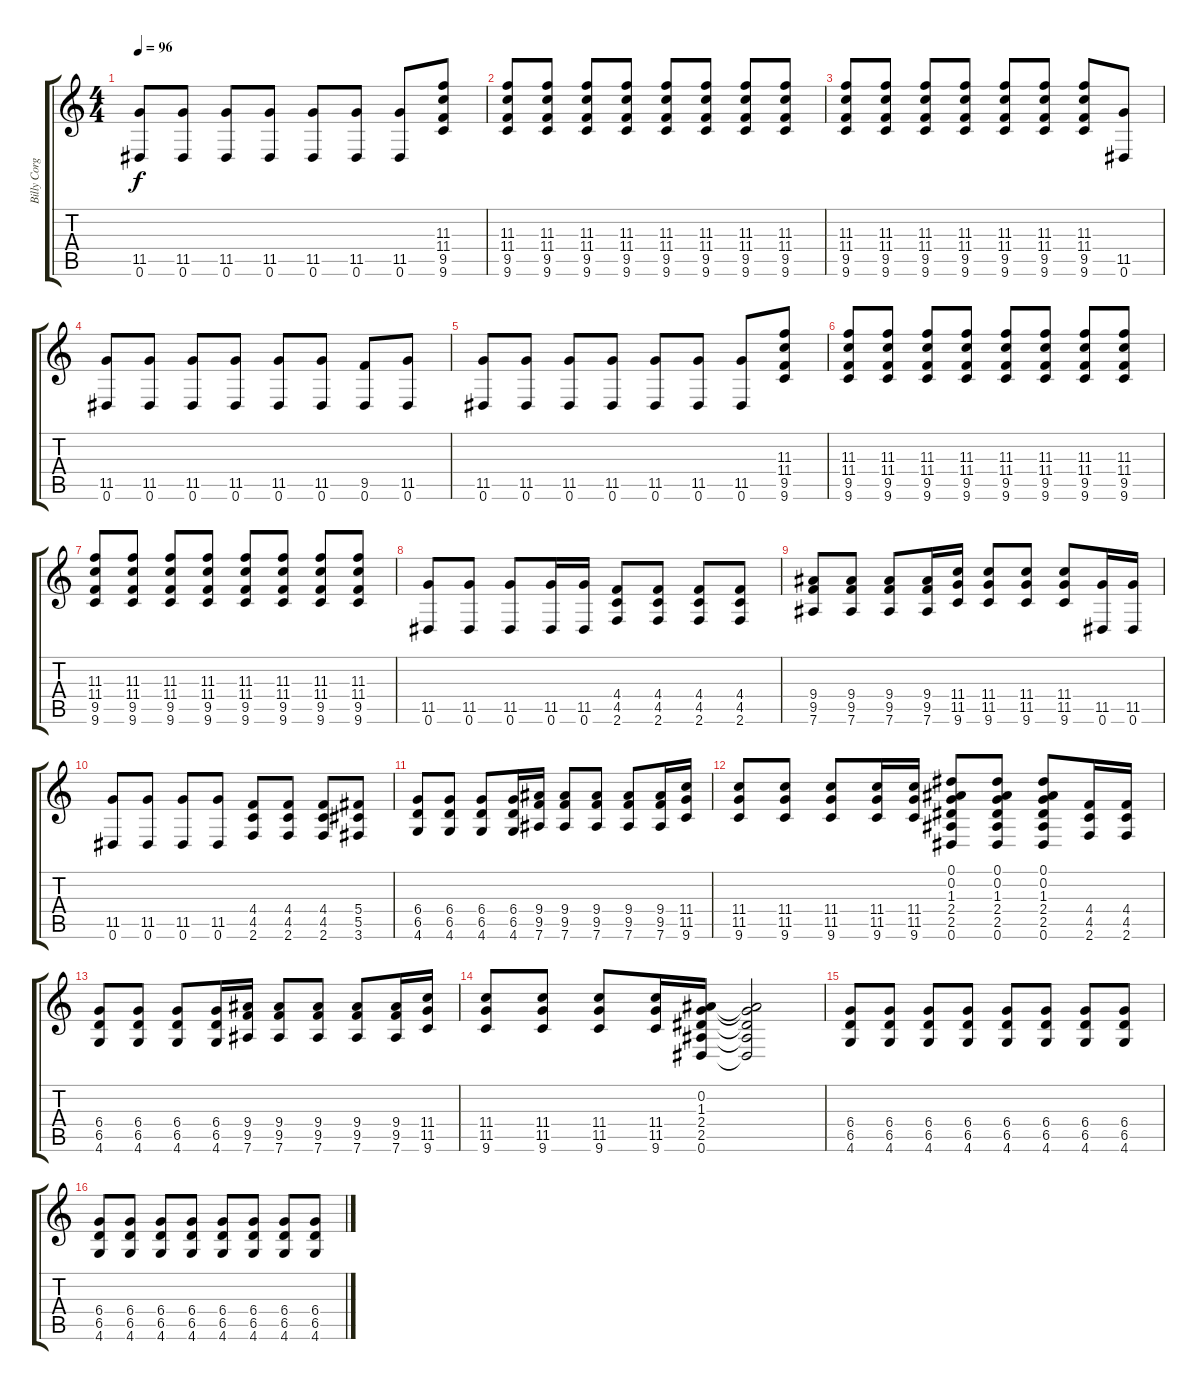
\track ("Billy Corgan" "Billy Corg") {instrument synthbass1}
\staff {score tabs}
\tuning (Eb4 Bb3 Gb3 Db3 Ab2 Eb2) {hide}
\ts (4 4)
\tempo 96
\clef g2
\ks c
(11.5 0.6).8{dy f} (11.5 0.6).8 (11.5 0.6).8 (11.5 0.6).8 (11.5 0.6).8 (11.5 0.6).8 (11.5 0.6).8 (11.3 11.4 9.5 9.6).8 |
(11.3 11.4 9.5 9.6).8 (11.3 11.4 9.5 9.6).8 (11.3 11.4 9.5 9.6).8 (11.3 11.4 9.5 9.6).8 (11.3 11.4 9.5 9.6).8 (11.3 11.4 9.5 9.6).8 (11.3 11.4 9.5 9.6).8 (11.3 11.4 9.5 9.6).8 |
(11.3 11.4 9.5 9.6).8 (11.3 11.4 9.5 9.6).8 (11.3 11.4 9.5 9.6).8 (11.3 11.4 9.5 9.6).8 (11.3 11.4 9.5 9.6).8 (11.3 11.4 9.5 9.6).8 (11.3 11.4 9.5 9.6).8 (11.5 0.6).8 |
(11.5 0.6).8 (11.5 0.6).8 (11.5 0.6).8 (11.5 0.6).8 (11.5 0.6).8 (11.5 0.6).8 (9.5 0.6).8 (11.5 0.6).8 |
(11.5 0.6).8 (11.5 0.6).8 (11.5 0.6).8 (11.5 0.6).8 (11.5 0.6).8 (11.5 0.6).8 (11.5 0.6).8 (11.3 11.4 9.5 9.6).8 |
(11.3 11.4 9.5 9.6).8 (11.3 11.4 9.5 9.6).8 (11.3 11.4 9.5 9.6).8 (11.3 11.4 9.5 9.6).8 (11.3 11.4 9.5 9.6).8 (11.3 11.4 9.5 9.6).8 (11.3 11.4 9.5 9.6).8 (11.3 11.4 9.5 9.6).8 |
(11.3 11.4 9.5 9.6).8 (11.3 11.4 9.5 9.6).8 (11.3 11.4 9.5 9.6).8 (11.3 11.4 9.5 9.6).8 (11.3 11.4 9.5 9.6).8 (11.3 11.4 9.5 9.6).8 (11.3 11.4 9.5 9.6).8 (11.3 11.4 9.5 9.6).8 |
(11.5 0.6).8 (11.5 0.6).8 (11.5 0.6).8 (11.5 0.6).16 (11.5 0.6).16 (4.4 4.5 2.6).8 (4.4 4.5 2.6).8 (4.4 4.5 2.6).8 (4.4 4.5 2.6).8 |
(9.4 9.5 7.6).8 (9.4 9.5 7.6).8 (9.4 9.5 7.6).8 (9.4 9.5 7.6).16 (11.4 11.5 9.6).16 (11.4 11.5 9.6).8 (11.4 11.5 9.6).8 (11.4 11.5 9.6).8 (11.5 0.6).16 (11.5 0.6).16 |
(11.5 0.6).8 (11.5 0.6).8 (11.5 0.6).8 (11.5 0.6).8 (4.4 4.5 2.6).8 (4.4 4.5 2.6).8 (4.4 4.5 2.6).8 (5.4 5.5 3.6).8 |
(6.4 6.5 4.6).8 (6.4 6.5 4.6).8 (6.4 6.5 4.6).8 (6.4 6.5 4.6).16 (9.4 9.5 7.6).16 (9.4 9.5 7.6).8 (9.4 9.5 7.6).8 (9.4 9.5 7.6).8 (9.4 9.5 7.6).16 (11.4 11.5 9.6).16 |
(11.4 11.5 9.6).8 (11.4 11.5 9.6).8 (11.4 11.5 9.6).8 (11.4 11.5 9.6).16 (11.4 11.5 9.6).16 (0.1 0.2 1.3 2.4 2.5 0.6).8 (0.1 0.2 1.3 2.4 2.5 0.6).8 (0.1 0.2 1.3 2.4 2.5 0.6).8 (4.4 4.5 2.6).16 (4.4 4.5 2.6).16 |
(6.4 6.5 4.6).8 (6.4 6.5 4.6).8 (6.4 6.5 4.6).8 (6.4 6.5 4.6).16 (9.4 9.5 7.6).16 (9.4 9.5 7.6).8 (9.4 9.5 7.6).8 (9.4 9.5 7.6).8 (9.4 9.5 7.6).16 (11.4 11.5 9.6).16 |
(11.4 11.5 9.6).8 (11.4 11.5 9.6).8 (11.4 11.5 9.6).8 (11.4 11.5 9.6).16 (0.2 1.3 2.4 2.5 0.6).16 (0.2{t} 1.3{t} 2.4{t} 2.5{t} 0.6{t}).2 |
(6.4 6.5 4.6).8 (6.4 6.5 4.6).8 (6.4 6.5 4.6).8 (6.4 6.5 4.6).8 (6.4 6.5 4.6).8 (6.4 6.5 4.6).8 (6.4 6.5 4.6).8 (6.4 6.5 4.6).8 |
(6.4 6.5 4.6).8 (6.4 6.5 4.6).8 (6.4 6.5 4.6).8 (6.4 6.5 4.6).8 (6.4 6.5 4.6).8 (6.4 6.5 4.6).8 (6.4 6.5 4.6).8 (6.4 6.5 4.6).8
